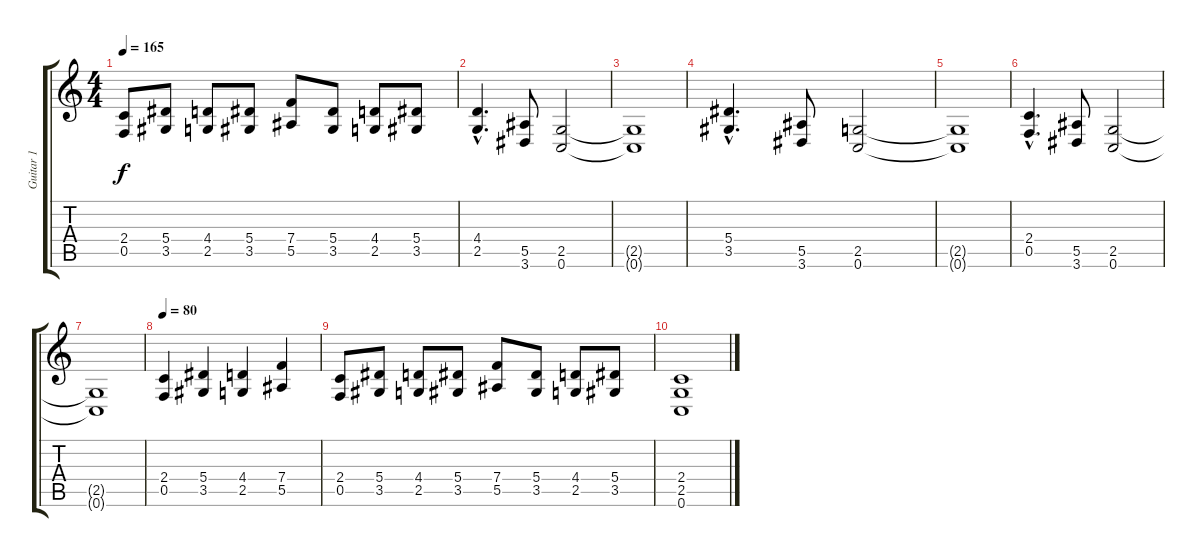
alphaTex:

\track ("Guitar 1" "Guitar 1") {instrument distortionguitar}
\staff {score tabs}
\tuning (C4 G3 Eb3 Bb2 F2 C2) {hide}
\ts (4 4)
\tempo 165
\clef g2
\ks c
(2.4 0.5).8{dy f} (5.4 3.5).8 (4.4 2.5).8 (5.4 3.5).8 (7.4 5.5).8 (5.4 3.5).8 (4.4 2.5).8 (5.4 3.5).8 |
(4.4{hac} 2.5{hac}).4{d} (5.5 3.6).8 (2.5 0.6).2 |
(2.5{t} 0.6{t}).1 |
(5.4{hac} 3.5{hac}).4{d} (5.5 3.6).8 (2.5 0.6).2 |
(2.5{t} 0.6{t}).1 |
(2.4{hac} 0.5{hac}).4{d} (5.5 3.6).8 (2.5 0.6).2 |
(2.5{t} 0.6{t}).1 |
\tempo 80
(2.4 0.5).4 (5.4 3.5).4 (4.4 2.5).4 (7.4 5.5).4 |
(2.4 0.5).8 (5.4 3.5).8 (4.4 2.5).8 (5.4 3.5).8 (7.4 5.5).8 (5.4 3.5).8 (4.4 2.5).8 (5.4 3.5).8 |
(2.4 2.5 0.6).1
